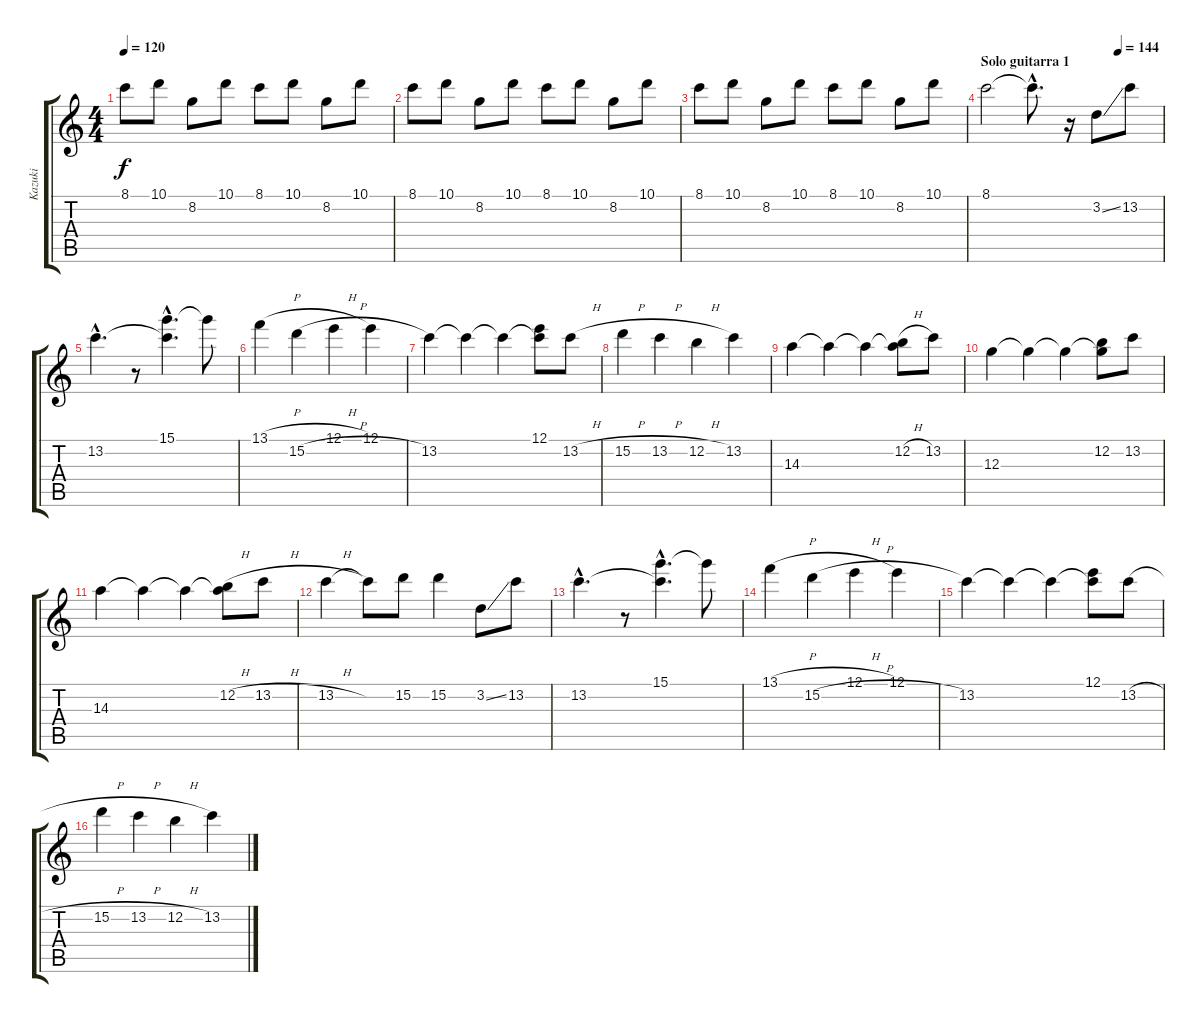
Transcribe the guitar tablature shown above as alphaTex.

\track ("Kazuki" "Kazuki") {instrument electricguitarclean}
\staff {score tabs}
\tuning (E4 B3 G3 D3 A2 E2) {hide}
\ts (4 4)
\tempo 120
\clef g2
\ks c
8.1.8{dy f} 10.1.8 8.2.8 10.1.8 8.1.8 10.1.8 8.2.8 10.1.8 |
8.1.8 10.1.8 8.2.8 10.1.8 8.1.8 10.1.8 8.2.8 10.1.8 |
8.1.8 10.1.8 8.2.8 10.1.8 8.1.8 10.1.8 8.2.8 10.1.8 |
\section ("" "Solo guitarra 1")
\tempo (144 0.75)
8.1.2 8.1{hac t}.8{d} r.16 3.2{ss}.8{instrument overdrivenguitar} 13.2.8 |
13.2{hac}.4{d} r.8 (15.1{hac} 13.2{hac t}).4{d} 15.1{t}.8 |
13.1{h}.4 15.2{h}.4 12.1{h}.4 12.1.4 |
13.2.4 13.2{t}.4 13.2{t}.4 (12.1 13.2{t}).8 13.2{h}.8 |
15.2{h}.4 13.2{h}.4 12.2{h}.4 13.2.4 |
14.3.4 14.3{t}.4 14.3{t}.4 (12.2{h} 14.3{t}).8 13.2.8 |
12.3.4 12.3{t}.4 12.3{t}.4 (12.2 12.3{t}).8 13.2.8 |
14.3.4 14.3{t}.4 14.3{t}.4 (12.2{h} 14.3{t}).8 13.2{h}.8 |
13.2{h}.4 13.2{t}.8 15.2.8 15.2.4 3.2{ss}.8 13.2.8 |
13.2{hac}.4{d} r.8 (15.1{hac} 13.2{hac t}).4{d} 15.1{t}.8 |
13.1{h}.4 15.2{h}.4 12.1{h}.4 12.1.4 |
13.2.4 13.2{t}.4 13.2{t}.4 (12.1 13.2{t}).8 13.2{h}.8 |
15.2{h}.4 13.2{h}.4 12.2{h}.4 13.2.4
